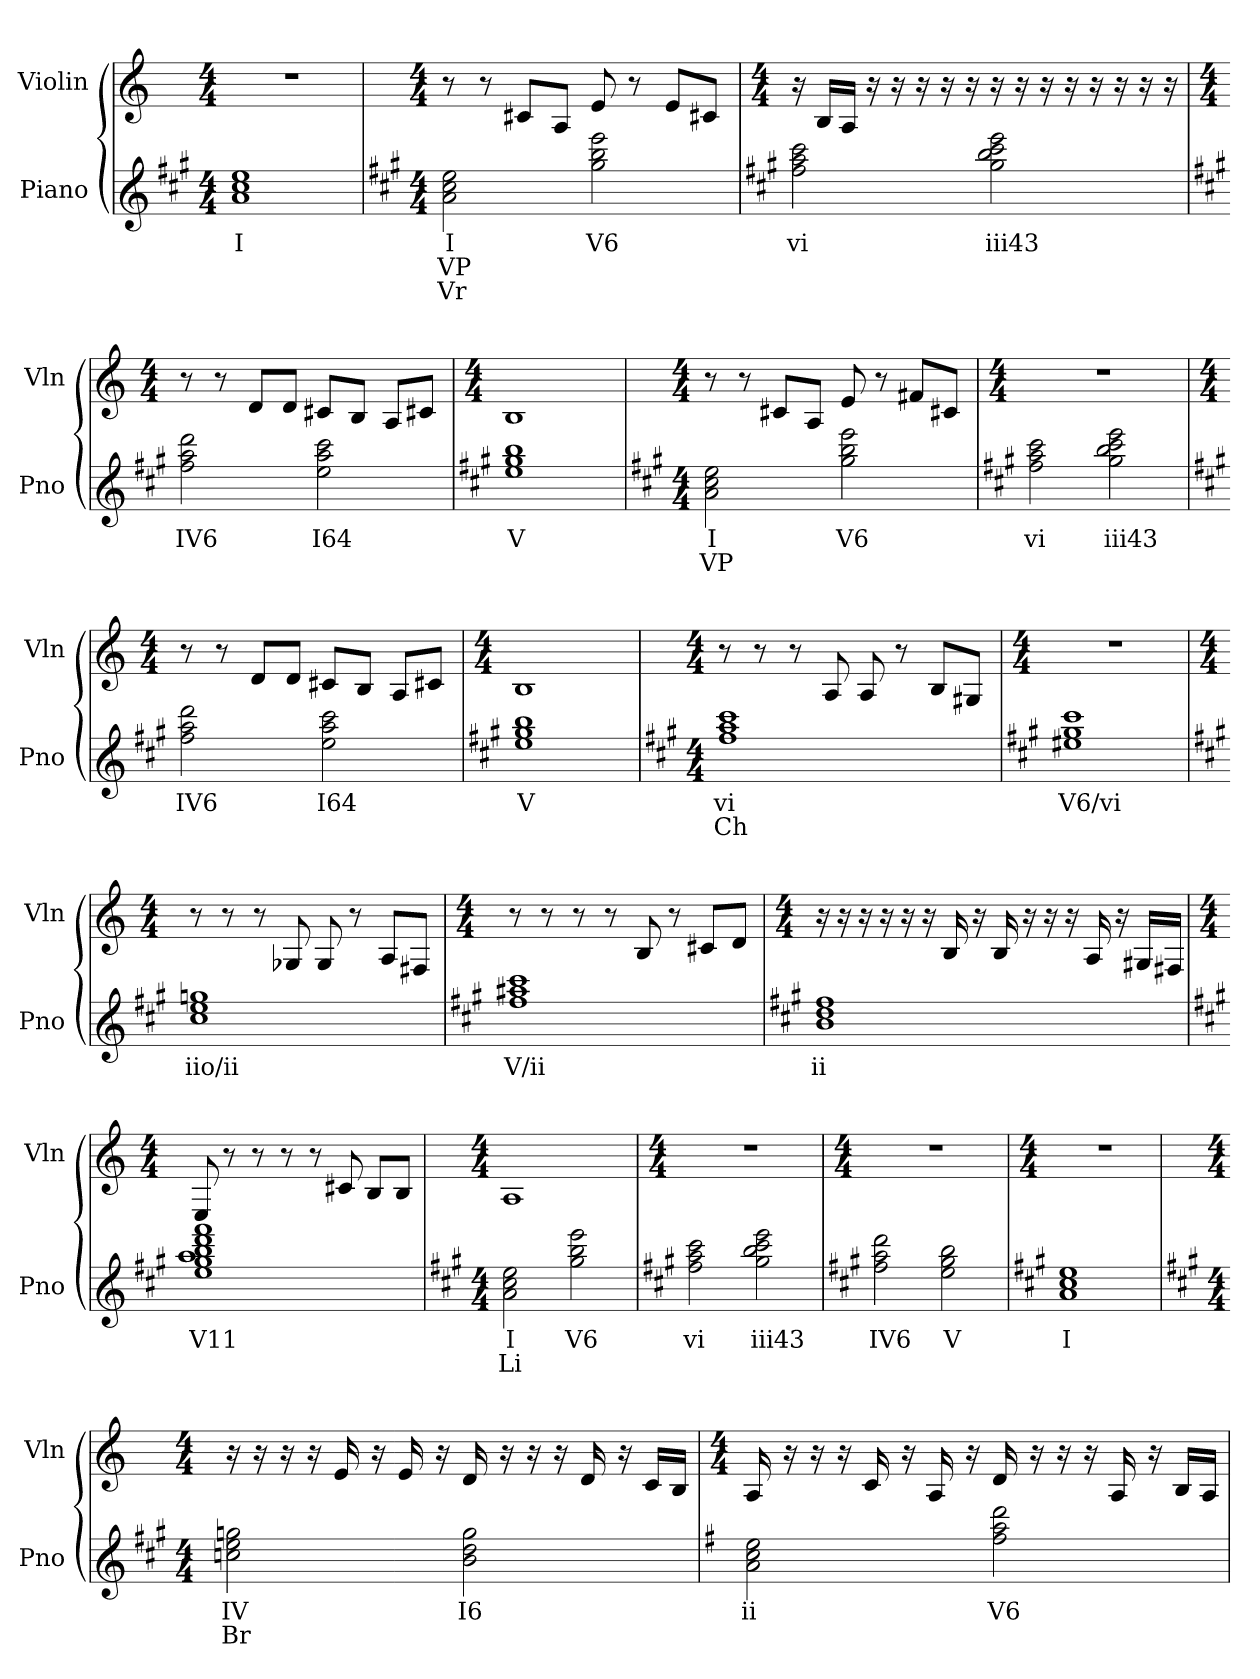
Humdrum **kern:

**kern	**text	**text	**text	**kern
*part2	*part2	*part2	*part2	*part1
*staff2	*staff2	*staff2	*staff2	*staff1
*I"Piano	*	*	*	*I"Violin
*I'Pno	*	*	*	*I'Vln
*k[f#c#g#]	*	*	*	*
*A:	*	*	*	*
*M4/4	*	*	*	*M4/4
=	=	=	=	=
1a 1cc# 1ee	I	.	.	1r
=	=	=	=	=
*k[f#c#g#]	*	*	*	*
*A:	*	*	*	*
*M4/4	*	*	*	*M4/4
2a 2cc# 2ee	I	VP	Vr	8r
.	.	.	.	8r
.	.	.	.	8c#XL
.	.	.	.	8AJ
2gg# 2bb 2eee	V6	.	.	8e
.	.	.	.	8r
.	.	.	.	8eL
.	.	.	.	8c#XJ
=	=	=	=	=
*k[f#c#g#]	*	*	*	*
*A:	*	*	*	*
*	*	*	*	*M4/4
2ff# 2aa 2ccc#	vi	.	.	16r
.	.	.	.	16BLL
.	.	.	.	16AJJ
.	.	.	.	16r
.	.	.	.	16r
.	.	.	.	16r
.	.	.	.	16r
.	.	.	.	16r
2gg# 2bb 2ccc# 2eee	iii43	.	.	16r
.	.	.	.	16r
.	.	.	.	16r
.	.	.	.	16r
.	.	.	.	16r
.	.	.	.	16r
.	.	.	.	16r
.	.	.	.	16r
=	=	=	=	=
*k[f#c#g#]	*	*	*	*
*A:	*	*	*	*
*	*	*	*	*M4/4
2ff# 2aa 2ddd	IV6	.	.	8r
.	.	.	.	8r
.	.	.	.	8dL
.	.	.	.	8dJ
2ee 2aa 2ccc#	I64	.	.	8c#XL
.	.	.	.	8BJ
.	.	.	.	8AL
.	.	.	.	8c#XJ
=	=	=	=	=
*k[f#c#g#]	*	*	*	*
*A:	*	*	*	*
*	*	*	*	*M4/4
1ee 1gg# 1bb	V	.	.	1B
=	=	=	=	=
*k[f#c#g#]	*	*	*	*
*A:	*	*	*	*
*M4/4	*	*	*	*M4/4
2a 2cc# 2ee	I	VP	.	8r
.	.	.	.	8r
.	.	.	.	8c#XL
.	.	.	.	8AJ
2gg# 2bb 2eee	V6	.	.	8e
.	.	.	.	8r
.	.	.	.	8f#XL
.	.	.	.	8c#XJ
=	=	=	=	=
*k[f#c#g#]	*	*	*	*
*A:	*	*	*	*
*	*	*	*	*M4/4
2ff# 2aa 2ccc#	vi	.	.	1r
2gg# 2bb 2ccc# 2eee	iii43	.	.	.
=	=	=	=	=
*k[f#c#g#]	*	*	*	*
*A:	*	*	*	*
*	*	*	*	*M4/4
2ff# 2aa 2ddd	IV6	.	.	8r
.	.	.	.	8r
.	.	.	.	8dL
.	.	.	.	8dJ
2ee 2aa 2ccc#	I64	.	.	8c#XL
.	.	.	.	8BJ
.	.	.	.	8AL
.	.	.	.	8c#XJ
=	=	=	=	=
*k[f#c#g#]	*	*	*	*
*A:	*	*	*	*
*	*	*	*	*M4/4
1ee 1gg# 1bb	V	.	.	1B
=	=	=	=	=
*k[f#c#g#]	*	*	*	*
*A:	*	*	*	*
*M4/4	*	*	*	*M4/4
1ff# 1aa 1ccc#	vi	Ch	.	8r
.	.	.	.	8r
.	.	.	.	8r
.	.	.	.	8A
.	.	.	.	8A
.	.	.	.	8r
.	.	.	.	8BL
.	.	.	.	8G#XJ
=	=	=	=	=
*k[f#c#g#]	*	*	*	*
*A:	*	*	*	*
*	*	*	*	*M4/4
1ee#X 1gg# 1ccc#	V6/vi	.	.	1r
=	=	=	=	=
*k[f#c#g#]	*	*	*	*
*A:	*	*	*	*
*	*	*	*	*M4/4
1cc# 1ee 1ggn	iio/ii	.	.	8r
.	.	.	.	8r
.	.	.	.	8r
.	.	.	.	8G-X
.	.	.	.	8G-
.	.	.	.	8r
.	.	.	.	8AL
.	.	.	.	8F#XJ
=	=	=	=	=
*k[f#c#g#]	*	*	*	*
*A:	*	*	*	*
*	*	*	*	*M4/4
1ff# 1aa#X 1ccc#	V/ii	.	.	8r
.	.	.	.	8r
.	.	.	.	8r
.	.	.	.	8r
.	.	.	.	8B
.	.	.	.	8r
.	.	.	.	8c#XL
.	.	.	.	8dJ
=	=	=	=	=
*k[f#c#g#]	*	*	*	*
*A:	*	*	*	*
*	*	*	*	*M4/4
1b 1dd 1ff#	ii	.	.	16r
.	.	.	.	16r
.	.	.	.	16r
.	.	.	.	16r
.	.	.	.	16r
.	.	.	.	16r
.	.	.	.	16B
.	.	.	.	16r
.	.	.	.	16B
.	.	.	.	16r
.	.	.	.	16r
.	.	.	.	16r
.	.	.	.	16A
.	.	.	.	16r
.	.	.	.	16G#XLL
.	.	.	.	16F#XJJ
=	=	=	=	=
*k[f#c#g#]	*	*	*	*
*A:	*	*	*	*
*	*	*	*	*M4/4
1ee 1gg# 1bb 1ddd 1fff# 1aa	V11	.	.	8E
.	.	.	.	8r
.	.	.	.	8r
.	.	.	.	8r
.	.	.	.	8r
.	.	.	.	8c#X
.	.	.	.	8BL
.	.	.	.	8BJ
=	=	=	=	=
*k[f#c#g#]	*	*	*	*
*A:	*	*	*	*
*M4/4	*	*	*	*M4/4
2a 2cc# 2ee	I	Li	.	1A
2gg# 2bb 2eee	V6	.	.	.
=	=	=	=	=
*k[f#c#g#]	*	*	*	*
*A:	*	*	*	*
*	*	*	*	*M4/4
2ff# 2aa 2ccc#	vi	.	.	1r
2gg# 2bb 2ccc# 2eee	iii43	.	.	.
=	=	=	=	=
*k[f#c#g#]	*	*	*	*
*A:	*	*	*	*
*	*	*	*	*M4/4
2ff# 2aa 2ddd	IV6	.	.	1r
2ee 2gg# 2bb	V	.	.	.
=	=	=	=	=
*k[f#c#g#]	*	*	*	*
*A:	*	*	*	*
*	*	*	*	*M4/4
1a 1cc# 1ee	I	.	.	1r
=	=	=	=	=
*k[f#c#g#]	*	*	*	*
*A:	*	*	*	*
*M4/4	*	*	*	*M4/4
2ccn 2ee 2ggn	IV	Br	.	16r
.	.	.	.	16r
.	.	.	.	16r
.	.	.	.	16r
.	.	.	.	16e
.	.	.	.	16r
.	.	.	.	16e
.	.	.	.	16r
2b 2dd 2gg	I6	.	.	16d
.	.	.	.	16r
.	.	.	.	16r
.	.	.	.	16r
.	.	.	.	16d
.	.	.	.	16r
.	.	.	.	16cLL
.	.	.	.	16BJJ
=	=	=	=	=
*k[f#]	*	*	*	*
*G:	*	*	*	*
*	*	*	*	*M4/4
2a 2cc 2ee	ii	.	.	16A
.	.	.	.	16r
.	.	.	.	16r
.	.	.	.	16r
.	.	.	.	16c
.	.	.	.	16r
.	.	.	.	16A
.	.	.	.	16r
2ff# 2aa 2ddd	V6	.	.	16d
.	.	.	.	16r
.	.	.	.	16r
.	.	.	.	16r
.	.	.	.	16A
.	.	.	.	16r
.	.	.	.	16BLL
.	.	.	.	16AJJ
=	=	=	=	=
*-	*-	*-	*-	*-
